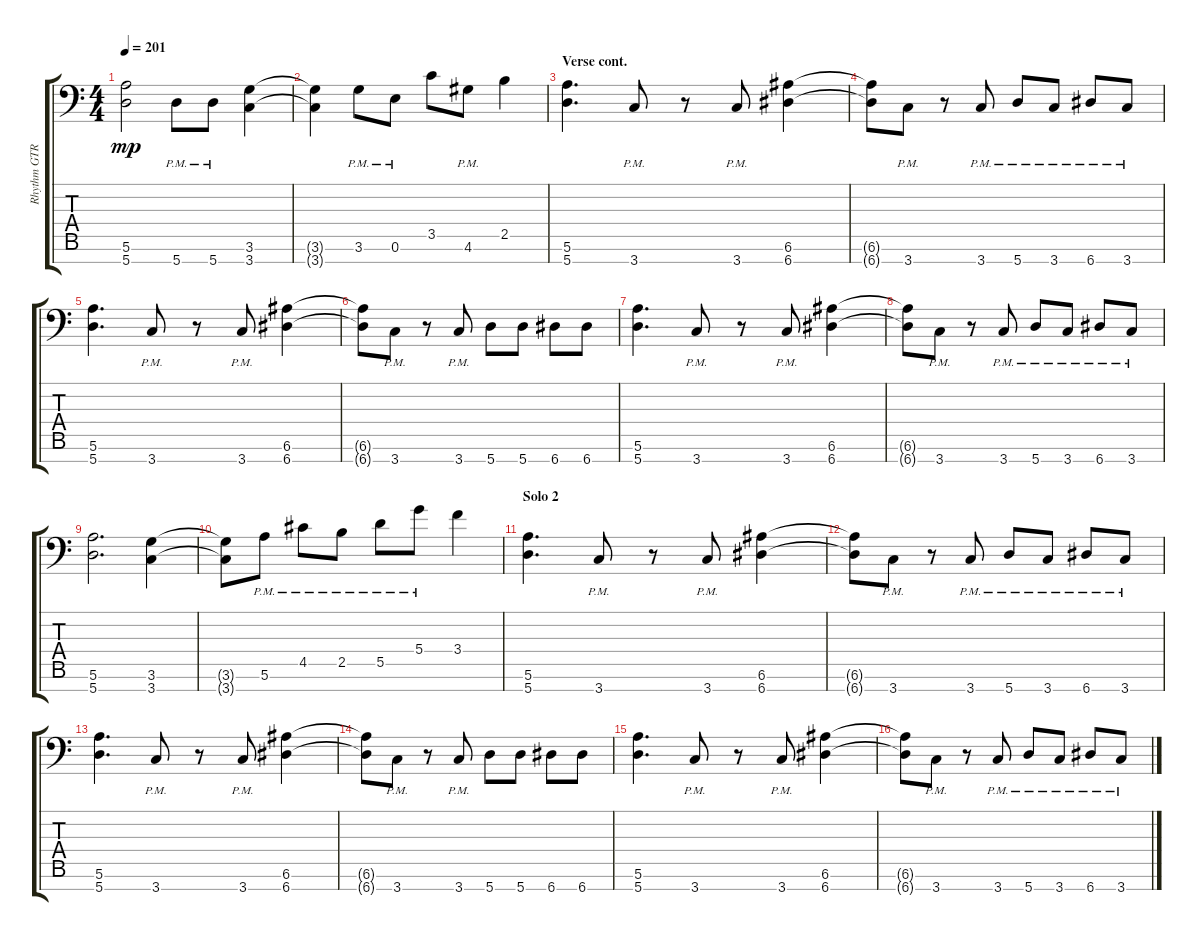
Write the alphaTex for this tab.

\track ("Rhythm GTR 2" "Rhythm GTR") {instrument distortionguitar}
\staff {score tabs}
\tuning (E4 B3 G3 D3 A2 E2 A1) {hide}
\ts (4 4)
\tempo 201
\clef f4
\ks aminor
(5.6 5.7).2{dy mp} 5.7{pm}.8 5.7{pm}.8 (3.6 3.7).4 |
(3.6{t} 3.7{t}).4 3.6{pm}.8 0.6{pm}.8 3.5.8 4.6{pm}.8 2.5.4 |
\section ("" "Verse cont.")
(5.6 5.7).4{d} 3.7{pm}.8 r.8 3.7{pm}.8 (6.6 6.7).4 |
(6.6{t} 6.7{t}).8 3.7{pm}.8 r.8 3.7{pm}.8 5.7{pm}.8 3.7{pm}.8 6.7{pm}.8 3.7{pm}.8 |
(5.6 5.7).4{d} 3.7{pm}.8 r.8 3.7{pm}.8 (6.6 6.7).4 |
(6.6{t} 6.7{t}).8 3.7{pm}.8 r.8 3.7{pm}.8 5.7.8 5.7.8 6.7.8 6.7.8 |
(5.6 5.7).4{d} 3.7{pm}.8 r.8 3.7{pm}.8 (6.6 6.7).4 |
(6.6{t} 6.7{t}).8 3.7{pm}.8 r.8 3.7{pm}.8 5.7{pm}.8 3.7{pm}.8 6.7{pm}.8 3.7{pm}.8 |
(5.6 5.7).2{d} (3.6 3.7).4 |
(3.6{t} 3.7{t}).8 5.6{pm}.8 4.5{pm}.8 2.5{pm}.8 5.5{pm}.8 5.4{pm}.8 3.4.4 |
\section ("" "Solo 2")
(5.6 5.7).4{d} 3.7{pm}.8 r.8 3.7{pm}.8 (6.6 6.7).4 |
(6.6{t} 6.7{t}).8 3.7{pm}.8 r.8 3.7{pm}.8 5.7{pm}.8 3.7{pm}.8 6.7{pm}.8 3.7{pm}.8 |
(5.6 5.7).4{d} 3.7{pm}.8 r.8 3.7{pm}.8 (6.6 6.7).4 |
(6.6{t} 6.7{t}).8 3.7{pm}.8 r.8 3.7{pm}.8 5.7.8 5.7.8 6.7.8 6.7.8 |
(5.6 5.7).4{d} 3.7{pm}.8 r.8 3.7{pm}.8 (6.6 6.7).4 |
(6.6{t} 6.7{t}).8 3.7{pm}.8 r.8 3.7{pm}.8 5.7{pm}.8 3.7{pm}.8 6.7{pm}.8 3.7{pm}.8
